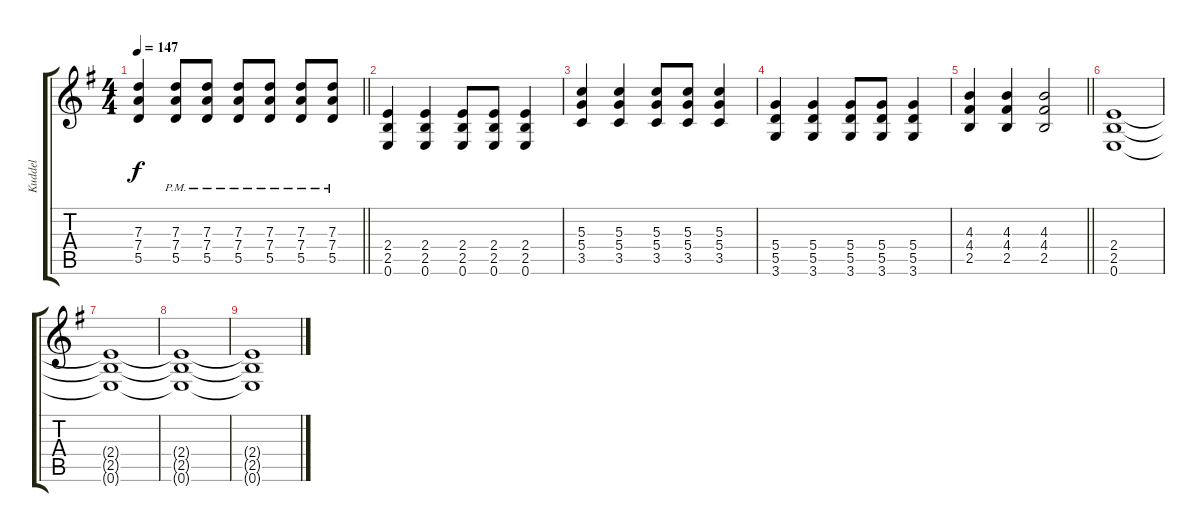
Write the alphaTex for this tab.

\track ("Kuddel" "Kuddel") {instrument overdrivenguitar}
\staff {score tabs}
\tuning (E4 B3 G3 D3 A2 E2) {hide}
\ts (4 4)
\tempo 147
\clef g2
\barLineRight lightlight
\ks g
(7.3 7.4 5.5).4{dy f} (7.3{pm} 7.4{pm} 5.5{pm}).8 (7.3{pm} 7.4{pm} 5.5{pm}).8 (7.3{pm} 7.4{pm} 5.5{pm}).8 (7.3{pm} 7.4{pm} 5.5{pm}).8 (7.3{pm} 7.4{pm} 5.5{pm}).8 (7.3{pm} 7.4{pm} 5.5{pm}).8 |
(2.4 2.5 0.6).4 (2.4 2.5 0.6).4 (2.4 2.5 0.6).8 (2.4 2.5 0.6).8 (2.4 2.5 0.6).4 |
(5.3 5.4 3.5).4 (5.3 5.4 3.5).4 (5.3 5.4 3.5).8 (5.3 5.4 3.5).8 (5.3 5.4 3.5).4 |
(5.4 5.5 3.6).4 (5.4 5.5 3.6).4 (5.4 5.5 3.6).8 (5.4 5.5 3.6).8 (5.4 5.5 3.6).4 |
\barLineRight lightlight
(4.3 4.4 2.5).4 (4.3 4.4 2.5).4 (4.3 4.4 2.5).2 |
(2.4 2.5 0.6).1 |
(2.4{t} 2.5{t} 0.6{t}).1 |
(2.4{t} 2.5{t} 0.6{t}).1 |
(2.4{t} 2.5{t} 0.6{t}).1
